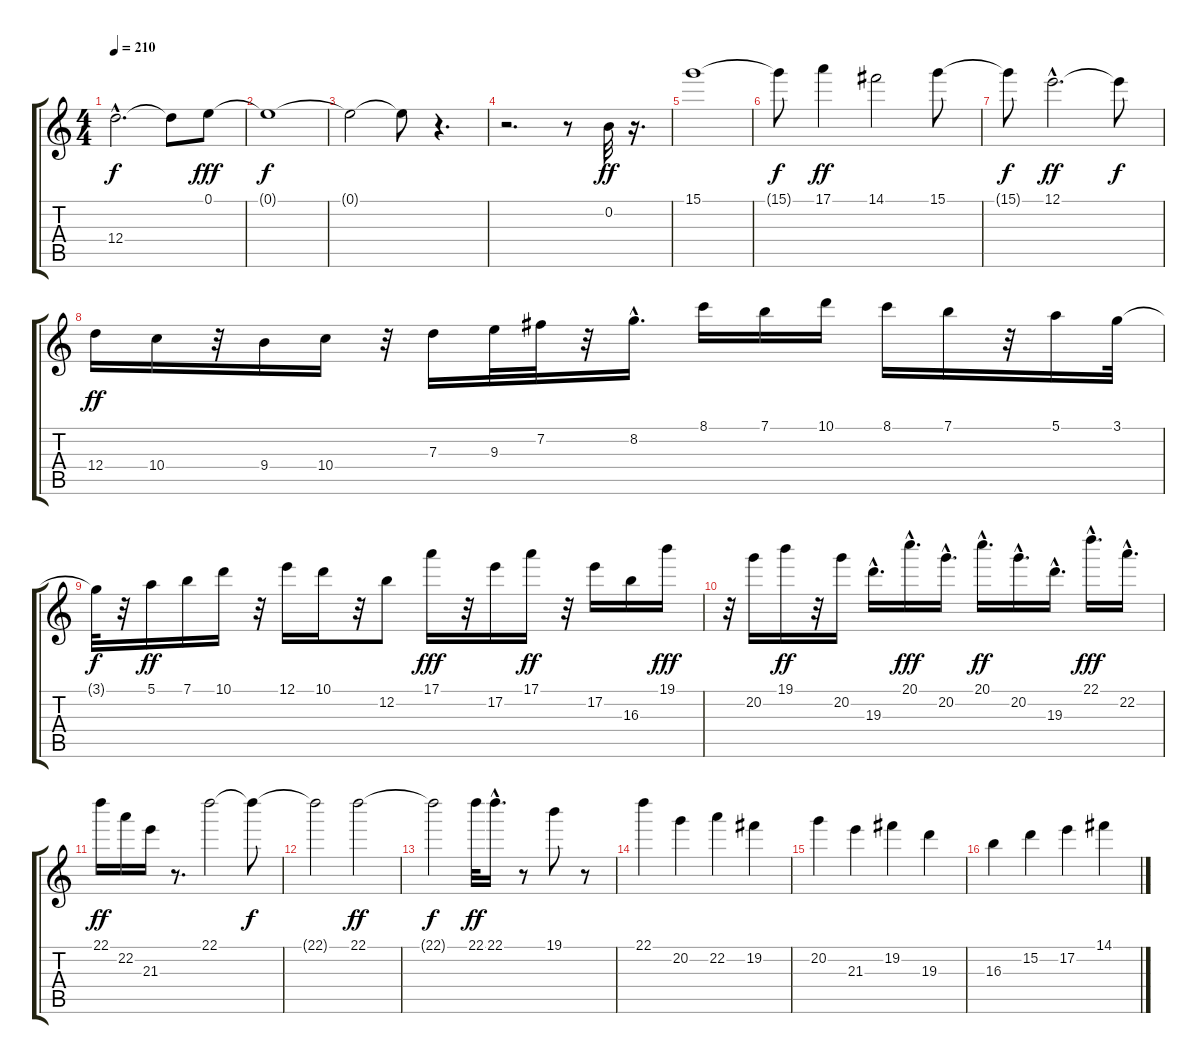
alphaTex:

\track "" {instrument acousticguitarnylon}
\staff {score tabs}
\tuning (E4 B3 G3 D3 A2 E2) {hide}
\ts (4 4)
\tempo 210
\clef g2
\ks c
12.4{hac t}.2{d dy f} 12.4{t}.8 0.1.8{dy fff} |
0.1{t}.1{dy f} |
0.1{t}.2 0.1{t}.8 r.4{d} |
r.2{d} r.8 0.2.32{dy ff} r.16{d} |
15.1.1 |
15.1{t}.8{dy f} 17.1.4{dy ff} 14.1.2 15.1.8 |
15.1{t}.8{dy f} 12.1{hac}.2{d dy ff} 12.1{t}.8{dy f} |
12.4.16{dy ff} 10.4.16 r.32 9.4.16 10.4.16 r.32 7.3.16 9.3.32 7.2.32 r.32 8.2{hac}.16{d} 8.1.16 7.1.16 10.1.16 8.1.16 7.1.16 r.32 5.1.16 3.1.32 |
3.1{t}.32{dy f} r.32 5.1.16{dy ff} 7.1.16 10.1.16 r.32 12.1.16 10.1.16 r.32 12.2.8 17.1.16{dy fff} r.32 17.2.16 17.1.16{dy ff} r.32 17.2.16 16.3.16 19.1.16{dy fff} |
r.32 20.2.16 19.1.16{dy ff} r.32 20.2.16 19.3{hac}.16{d} 20.1{hac}.16{d dy fff} 20.2{hac}.16{d} 20.1{hac}.16{d dy ff} 20.2{hac}.16{d} 19.3{hac}.16{d} 22.1{hac}.16{d dy fff} 22.2{hac}.16{d} |
22.1.16{dy ff} 22.2.16 21.3.16 r.8{d} 22.1.2 22.1{t}.8{dy f} |
22.1{t}.2 22.1.2{dy ff} |
22.1{t}.2{dy f} 22.1.32{dy ff} 22.1{hac}.16{d} r.8 19.1.8 r.8 |
22.1.4 20.2.4 22.2.4 19.2.4 |
20.2.4 21.3.4 19.2.4 19.3.4 |
16.3.4 15.2.4 17.2.4 14.1.4
